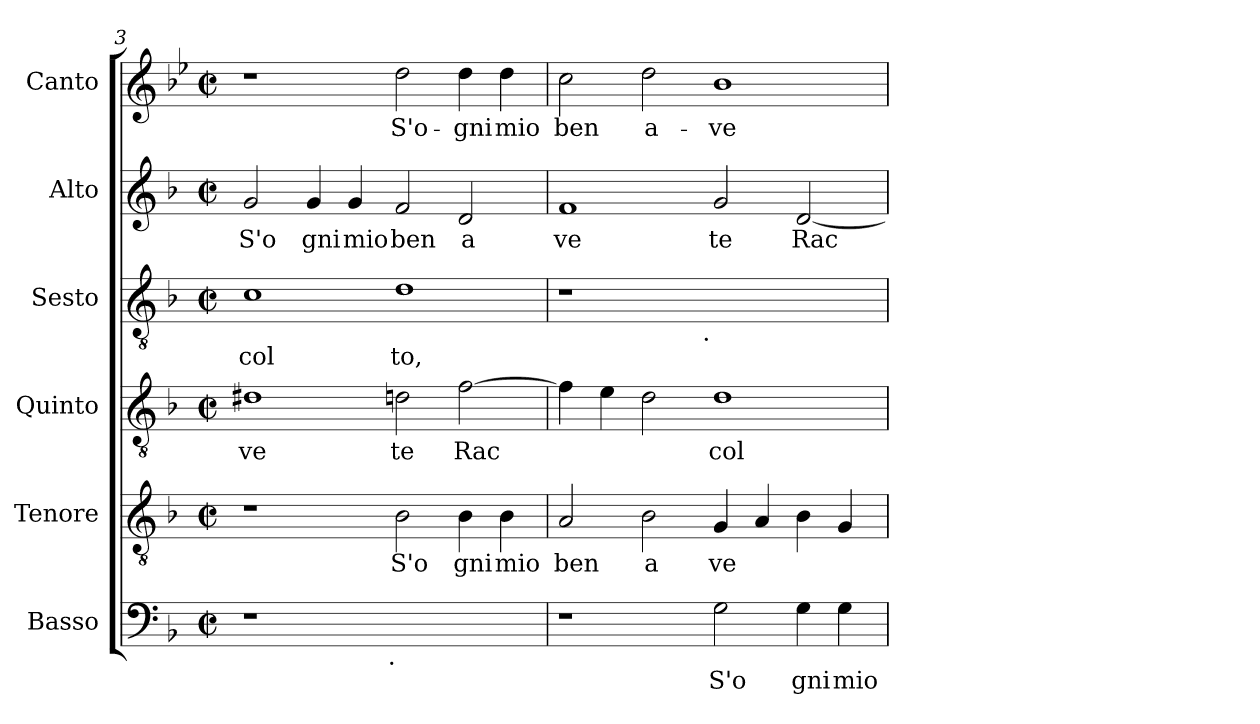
**kern	**text	**kern	**text	**kern	**text	**kern	**text	**kern	**text	**kern	**text
*part6	*part6	*part5	*part5	*part4	*part4	*part3	*part3	*part2	*part2	*part1	*part1
*staff6	*staff6	*staff5	*staff5	*staff4	*staff4	*staff3	*staff3	*staff2	*staff2	*staff1	*staff1
*I"Basso	*	*I"Tenore	*	*I"Quinto	*	*I"Sesto	*	*I"Alto	*	*I"Canto	*
*clefF4	*	*clefGv2	*	*clefGv2	*	*clefGv2	*	*clefG2	*	*clefG2	*
*ITrd-3c-5	*	*ITrd-3c-5	*	*ITrd-3c-5	*	*ITrd-3c-5	*	*ITrd-3c-5	*	*	*
*k[b-e-]	*	*k[b-e-]	*	*k[b-e-]	*	*k[b-e-]	*	*k[b-e-]	*	*k[b-e-]	*
*B-:	*	*B-:	*	*B-:	*	*B-:	*	*B-:	*	*B-:	*
*M2/2	*	*M2/2	*	*M2/2	*	*M2/2	*	*M2/2	*	*M2/2	*
*met(c|)	*	*met(c|)	*	*met(c|)	*	*met(c|)	*	*met(c|)	*	*met(c|)	*
=3	=3	=3	=3	=3	=3	=3	=3	=3	=3	=3	=3
!	!	!	!	!	!LO:LY:b:cj	!	!LO:LY:b:cj	!	!LO:LY:b:cj	!	!
*^	*	*	*	*	*	*	*	*	*	*	*
1r	2ryy	.	1r	.	1g#X	ve	1f	col	2cc/	S'o	1r	.
!	!	!	!	!	!	!	!	!	!	!LO:LY:b:cj	!	!
.	4ryy	.	.	.	.	.	.	.	4cc/	gni	.	.
!	!	!	!	!	!	!	!	!	!	!LO:LY:b:cj	!	!
.	8...ryy	.	.	.	.	.	.	.	4cc/	mio	.	.
!	!LO:TX:b:t=.	!	!	!	!	!	!	!	!	!	!	!
.	1ryy	.	.	.	.	.	.	.	.	.	.	.
!	!	!	!	!LO:LY:b:cj	!	!LO:LY:b:cj	!	!LO:LY:b:cj	!	!LO:LY:b:cj	!	!LO:LY:b:cj
1ryy	.	.	2e-\	S'o	2g\	te	1g	to,	2b-/	ben	2dd\	S'o-
!	!	!	!	!LO:LY:b:cj	!	!LO:LY:b:cj	!	!	!	!LO:LY:b:cj	!	!LO:LY:b:cj
.	.	.	4e-\	gni	[>2b-\	Rac	.	.	2g/	a	4dd\	-gni
!	!	!	!	!LO:LY:b:cj	!	!	!	!	!	!	!	!LO:LY:b:cj
.	.	.	4e-\	mio	.	.	.	.	.	.	4dd\	mio
.	64ryy	.	.	.	.	.	.	.	.	.	.	.
=4	=4	=4	=4	=4	=4	=4	=4	=4	=4	=4	=4	=4
!	!	!	!	!LO:LY:b:cj	!	!LO:LY:b:cj	!	!	!	!LO:LY:b:cj	!	!LO:LY:b:cj
*v	*v	*	*	*	*	*	*^	*	*	*	*	*
1r	.	2d/	ben	4b-\]	.	1r	2ryy	.	1b-	ve	2cc\	ben
!	!	!	!	!	!LO:LY:b:cj	!	!	!	!	!	!	!
.	.	.	.	4a\	.	.	.	.	.	.	.	.
!	!	!	!LO:LY:b:cj	!	!LO:LY:b:cj	!	!	!	!	!	!	!LO:LY:b:cj
.	.	2e-\	a	2g\	.	.	4...ryy	.	.	.	2dd\	a-
!	!	!	!	!	!	!	!LO:TX:b:t=.	!	!	!	!	!
.	.	.	.	.	.	.	1ryy	.	.	.	.	.
!	!LO:LY:b:cj	!	!LO:LY:b:cj	!	!LO:LY:b:cj	!	!	!	!	!LO:LY:b:cj	!	!LO:LY:b:cj
2c\	S'o	4c/	ve	1g	col	1ryy	.	.	2cc/	te	1b-	-ve-
!	!	!	!LO:LY:b:cj	!	!	!	!	!	!	!	!	!
.	.	4d/	.	.	.	.	.	.	.	.	.	.
!	!LO:LY:b:cj	!	!LO:LY:b:cj	!	!	!	!	!	!	!LO:LY:b:cj	!	!
4c\	gni	4e-\	.	.	.	.	.	.	[<2g/	Rac	.	.
!	!LO:LY:b:cj	!	!LO:LY:b:cj	!	!	!	!	!	!	!	!	!
4c\	mio	4c/	.	.	.	.	.	.	.	.	.	.
.	.	.	.	.	.	.	32ryy	.	.	.	.	.
*	*	*	*	*	*	*v	*v	*	*	*	*	*
=	=	=	=	=	=	=	=	=	=	=	=
*-	*-	*-	*-	*-	*-	*-	*-	*-	*-	*-	*-
